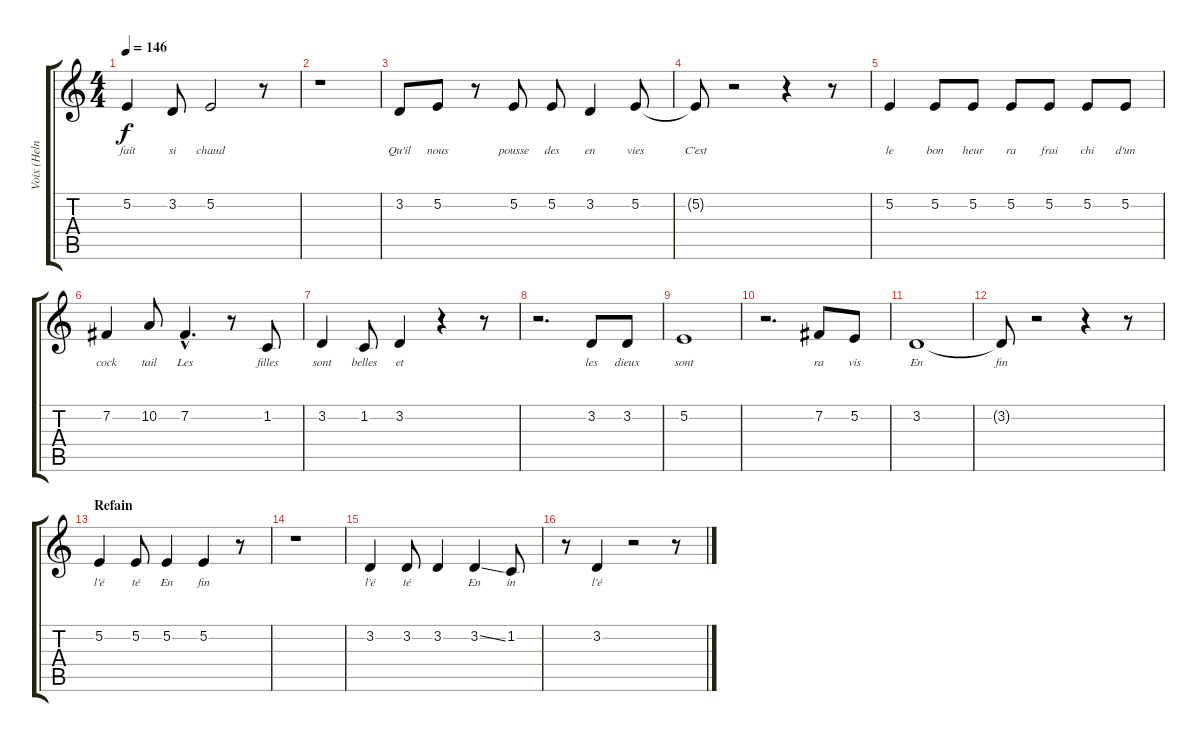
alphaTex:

\track ("Voix (Helno)" "Voix (Heln") {instrument clarinet}
\staff {score tabs}
\tuning (E4 B3 G3 D3 A2 E2) {hide}
\ts (4 4)
\tempo 146
\clef g2
\ks c
5.2.4{lyrics (0 "fait") lyrics (1 "") lyrics (2 "") lyrics (3 "") lyrics (4 "") dy f} 3.2.8{lyrics (0 "si") lyrics (1 "") lyrics (2 "") lyrics (3 "") lyrics (4 "")} 5.2.2{lyrics (0 "chaud") lyrics (1 "") lyrics (2 "") lyrics (3 "") lyrics (4 "")} r.8 |
r.1 |
3.2.8{lyrics (0 "Qu'il") lyrics (1 "") lyrics (2 "") lyrics (3 "") lyrics (4 "")} 5.2.8{lyrics (0 "nous") lyrics (1 "") lyrics (2 "") lyrics (3 "") lyrics (4 "")} r.8 5.2.8{lyrics (0 "pousse") lyrics (1 "") lyrics (2 "") lyrics (3 "") lyrics (4 "")} 5.2.8{lyrics (0 "des") lyrics (1 "") lyrics (2 "") lyrics (3 "") lyrics (4 "")} 3.2.4{lyrics (0 "en") lyrics (1 "") lyrics (2 "") lyrics (3 "") lyrics (4 "")} 5.2.8{lyrics (0 "vies") lyrics (1 "") lyrics (2 "") lyrics (3 "") lyrics (4 "")} |
5.2{t}.8{lyrics (0 "C'est") lyrics (1 "") lyrics (2 "") lyrics (3 "") lyrics (4 "")} r.2 r.4 r.8 |
5.2.4{lyrics (0 "le") lyrics (1 "") lyrics (2 "") lyrics (3 "") lyrics (4 "")} 5.2.8{lyrics (0 "bon") lyrics (1 "") lyrics (2 "") lyrics (3 "") lyrics (4 "")} 5.2.8{lyrics (0 "heur") lyrics (1 "") lyrics (2 "") lyrics (3 "") lyrics (4 "")} 5.2.8{lyrics (0 "ra") lyrics (1 "") lyrics (2 "") lyrics (3 "") lyrics (4 "")} 5.2.8{lyrics (0 "frai") lyrics (1 "") lyrics (2 "") lyrics (3 "") lyrics (4 "")} 5.2.8{lyrics (0 "chi") lyrics (1 "") lyrics (2 "") lyrics (3 "") lyrics (4 "")} 5.2.8{lyrics (0 "d'un") lyrics (1 "") lyrics (2 "") lyrics (3 "") lyrics (4 "")} |
7.2.4{lyrics (0 "cock") lyrics (1 "") lyrics (2 "") lyrics (3 "") lyrics (4 "")} 10.2.8{lyrics (0 "tail") lyrics (1 "") lyrics (2 "") lyrics (3 "") lyrics (4 "")} 7.2{hac}.4{d lyrics (0 "Les") lyrics (1 "") lyrics (2 "") lyrics (3 "") lyrics (4 "")} r.8 1.2.8{lyrics (0 "filles") lyrics (1 "") lyrics (2 "") lyrics (3 "") lyrics (4 "")} |
3.2.4{lyrics (0 "sont") lyrics (1 "") lyrics (2 "") lyrics (3 "") lyrics (4 "")} 1.2.8{lyrics (0 "belles") lyrics (1 "") lyrics (2 "") lyrics (3 "") lyrics (4 "")} 3.2.4{lyrics (0 "et") lyrics (1 "") lyrics (2 "") lyrics (3 "") lyrics (4 "")} r.4 r.8 |
r.2{d} 3.2.8{lyrics (0 "les") lyrics (1 "") lyrics (2 "") lyrics (3 "") lyrics (4 "")} 3.2.8{lyrics (0 "dieux") lyrics (1 "") lyrics (2 "") lyrics (3 "") lyrics (4 "")} |
5.2.1{lyrics (0 "sont") lyrics (1 "") lyrics (2 "") lyrics (3 "") lyrics (4 "")} |
r.2{d} 7.2.8{lyrics (0 "ra") lyrics (1 "") lyrics (2 "") lyrics (3 "") lyrics (4 "")} 5.2.8{lyrics (0 "vis") lyrics (1 "") lyrics (2 "") lyrics (3 "") lyrics (4 "")} |
3.2.1{lyrics (0 "En") lyrics (1 "") lyrics (2 "") lyrics (3 "") lyrics (4 "")} |
3.2{t}.8{lyrics (0 "fin") lyrics (1 "") lyrics (2 "") lyrics (3 "") lyrics (4 "")} r.2 r.4 r.8 |
\section ("" "Refain")
5.2.4{lyrics (0 "l'é") lyrics (1 "") lyrics (2 "") lyrics (3 "") lyrics (4 "")} 5.2.8{lyrics (0 "té") lyrics (1 "") lyrics (2 "") lyrics (3 "") lyrics (4 "")} 5.2.4{lyrics (0 "En") lyrics (1 "") lyrics (2 "") lyrics (3 "") lyrics (4 "")} 5.2.4{lyrics (0 "fin") lyrics (1 "") lyrics (2 "") lyrics (3 "") lyrics (4 "")} r.8 |
r.1 |
3.2.4{lyrics (0 "l'é") lyrics (1 "") lyrics (2 "") lyrics (3 "") lyrics (4 "")} 3.2.8{lyrics (0 "té") lyrics (1 "") lyrics (2 "") lyrics (3 "") lyrics (4 "")} 3.2.4{lyrics (0 "") lyrics (1 "") lyrics (2 "") lyrics (3 "") lyrics (4 "")} 3.2{ss}.4{lyrics (0 "En") lyrics (1 "") lyrics (2 "") lyrics (3 "") lyrics (4 "")} 1.2.8{lyrics (0 "in") lyrics (1 "") lyrics (2 "") lyrics (3 "") lyrics (4 "")} |
r.8 3.2.4{lyrics (0 "l'é") lyrics (1 "") lyrics (2 "") lyrics (3 "") lyrics (4 "")} r.2 r.8
